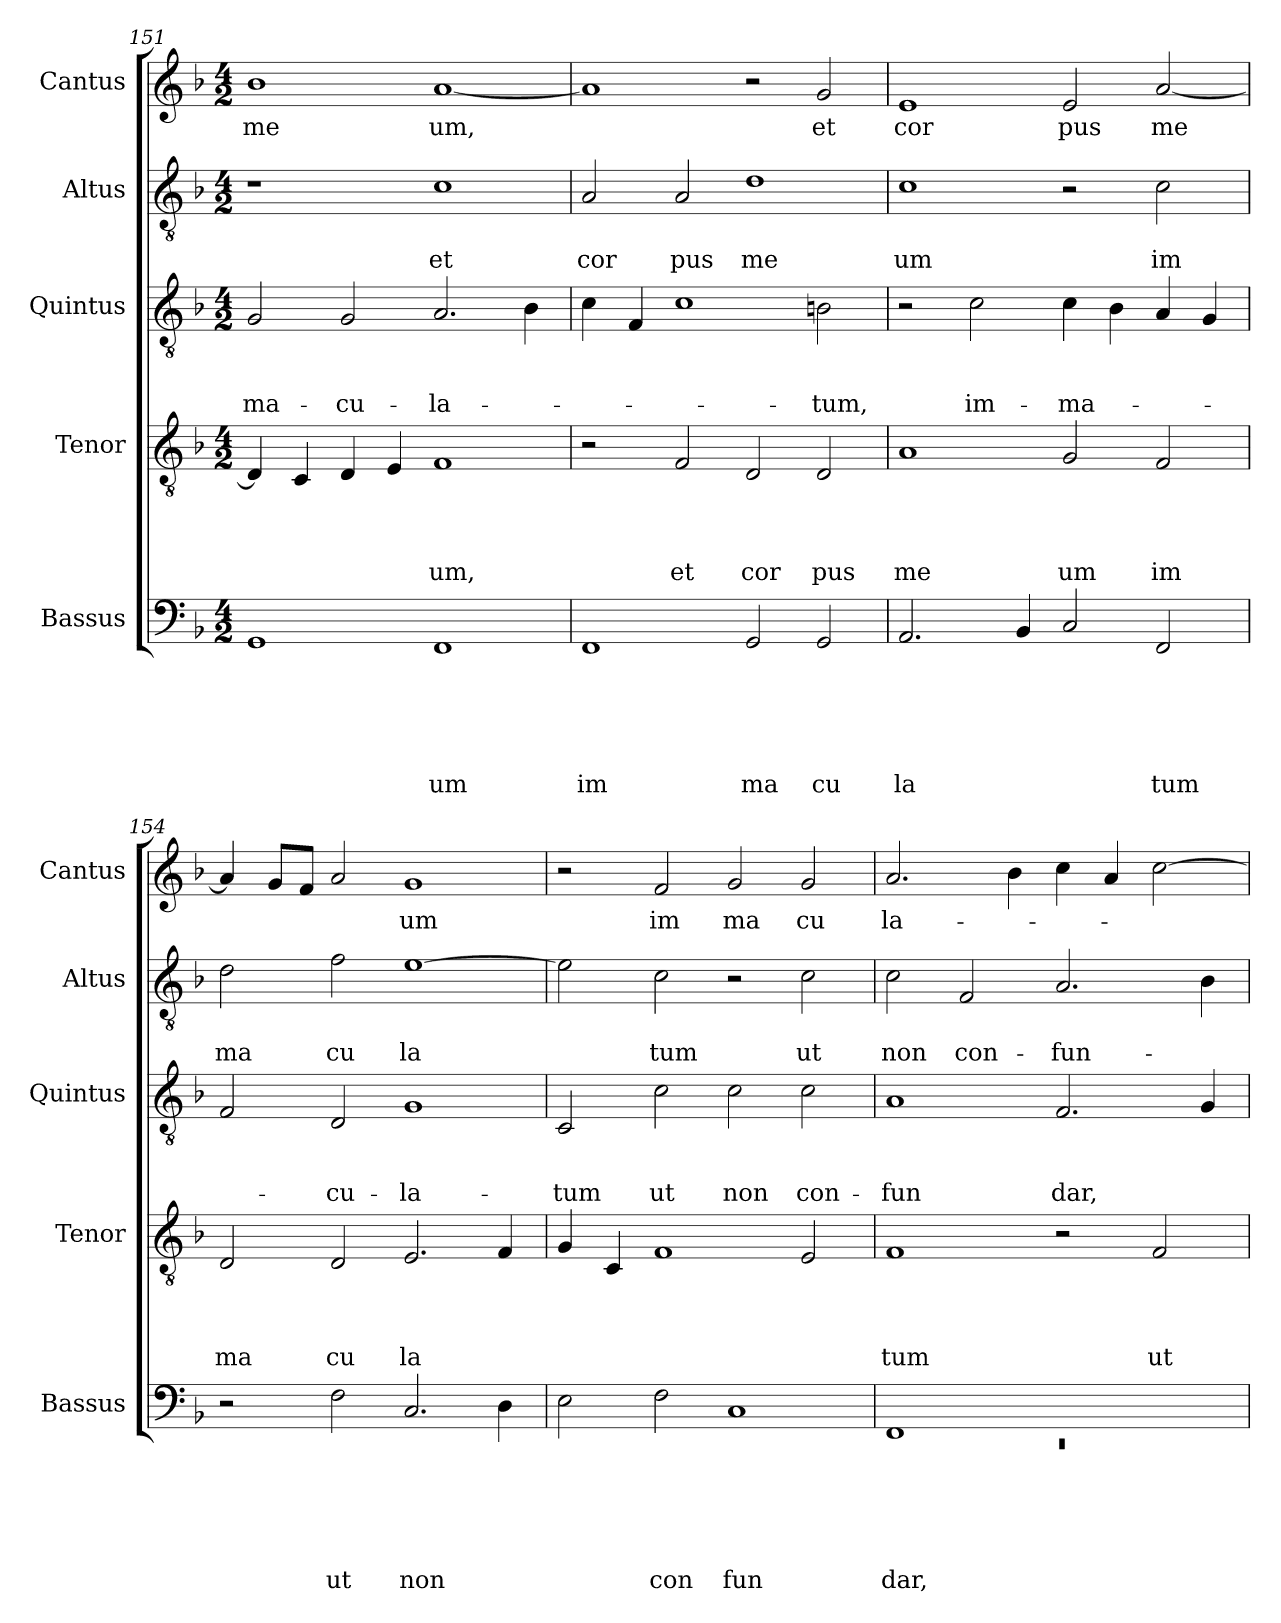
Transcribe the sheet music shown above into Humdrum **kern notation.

**kern	**text	**text	**text	**text	**text	**text	**kern	**text	**text	**text	**text	**kern	**text	**text	**text	**kern	**text	**text	**kern	**text
*part5	*part5	*part5	*part5	*part5	*part5	*part5	*part4	*part4	*part4	*part4	*part4	*part3	*part3	*part3	*part3	*part2	*part2	*part2	*part1	*part1
*staff5	*staff5	*staff5	*staff5	*staff5	*staff5	*staff5	*staff4	*staff4	*staff4	*staff4	*staff4	*staff3	*staff3	*staff3	*staff3	*staff2	*staff2	*staff2	*staff1	*staff1
*I"Bassus	*	*	*	*	*	*	*I"Tenor	*	*	*	*	*I"Quintus	*	*	*	*I"Altus	*	*	*I"Cantus	*
*I'Bassus	*	*	*	*	*	*	*I'Tenor	*	*	*	*	*I'Quintus	*	*	*	*I'Altus	*	*	*I'Cantus	*
*clefF4	*	*	*	*	*	*	*clefGv2	*	*	*	*	*clefGv2	*	*	*	*clefGv2	*	*	*clefG2	*
*k[b-]	*	*	*	*	*	*	*k[b-]	*	*	*	*	*k[b-]	*	*	*	*k[b-]	*	*	*k[b-]	*
*F:	*	*	*	*	*	*	*F:	*	*	*	*	*F:	*	*	*	*F:	*	*	*F:	*
*M4/2	*	*	*	*	*	*	*M4/2	*	*	*	*	*M4/2	*	*	*	*M4/2	*	*	*M4/2	*
=151	=151	=151	=151	=151	=151	=151	=151	=151	=151	=151	=151	=151	=151	=151	=151	=151	=151	=151	=151	=151
!	!	!	!	!	!	!	!	!	!	!	!	!	!	!	!LO:LY:b	!	!	!	!	!LO:LY:b
1GG	.	.	.	.	.	.	4D/]	.	.	.	.	2G/	.	.	-ma-	1r	.	.	1b-	me
.	.	.	.	.	.	.	4C/	.	.	.	.	.	.	.	.	.	.	.	.	.
!	!	!	!	!	!	!	!	!	!	!	!	!	!	!	!LO:LY:b	!	!	!	!	!
.	.	.	.	.	.	.	4D/	.	.	.	.	2G/	.	.	-cu-	.	.	.	.	.
.	.	.	.	.	.	.	4E/	.	.	.	.	.	.	.	.	.	.	.	.	.
!	!	!	!	!	!	!LO:LY:b	!	!	!	!	!LO:LY:b	!	!	!	!LO:LY:b	!	!	!LO:LY:b	!	!LO:LY:b
1FF	.	.	.	.	.	um	1F	.	.	.	um,	2.A/	.	.	-la-	1c	.	et	[<1a	um,
.	.	.	.	.	.	.	.	.	.	.	.	4B-\	.	.	.	.	.	.	.	.
=152	=152	=152	=152	=152	=152	=152	=152	=152	=152	=152	=152	=152	=152	=152	=152	=152	=152	=152	=152	=152
!	!	!	!	!	!	!LO:LY:b	!	!	!	!	!	!	!	!	!	!	!	!LO:LY:b	!	!
1FF	.	.	.	.	.	im	2r	.	.	.	.	4c\	.	.	.	2A/	.	cor	1a]	.
.	.	.	.	.	.	.	.	.	.	.	.	4F/	.	.	.	.	.	.	.	.
!	!	!	!	!	!	!	!	!	!	!	!LO:LY:b	!	!	!	!	!	!	!LO:LY:b	!	!
.	.	.	.	.	.	.	2F/	.	.	.	et	1c	.	.	.	2A/	.	pus	.	.
!	!	!	!	!	!	!LO:LY:b	!	!	!	!	!LO:LY:b	!	!	!	!	!	!	!LO:LY:b	!	!
2GG/	.	.	.	.	.	ma	2D/	.	.	.	cor	.	.	.	.	1d	.	me	2r	.
!	!	!	!	!	!	!LO:LY:b	!	!	!	!	!LO:LY:b	!	!	!	!LO:LY:b	!	!	!	!	!LO:LY:b
2GG/	.	.	.	.	.	cu	2D/	.	.	.	pus	2Bn\	.	.	-tum,	.	.	.	2g/	et
=153	=153	=153	=153	=153	=153	=153	=153	=153	=153	=153	=153	=153	=153	=153	=153	=153	=153	=153	=153	=153
!	!	!	!	!	!	!LO:LY:b	!	!	!	!	!LO:LY:b	!	!	!	!	!	!	!LO:LY:b	!	!LO:LY:b
2.AA/	.	.	.	.	.	la	1A	.	.	.	me	2r	.	.	.	1c	.	um	1e	cor
!	!	!	!	!	!	!	!	!	!	!	!	!	!	!	!LO:LY:b	!	!	!	!	!
.	.	.	.	.	.	.	.	.	.	.	.	2c\	.	.	im-	.	.	.	.	.
4BB-/	.	.	.	.	.	.	.	.	.	.	.	.	.	.	.	.	.	.	.	.
!	!	!	!	!	!	!	!	!	!	!	!LO:LY:b	!	!	!	!LO:LY:b	!	!	!	!	!LO:LY:b
2C/	.	.	.	.	.	.	2G/	.	.	.	um	4c\	.	.	-ma-	2r	.	.	2e/	pus
.	.	.	.	.	.	.	.	.	.	.	.	4B-\	.	.	.	.	.	.	.	.
!	!	!	!	!	!	!LO:LY:b	!	!	!	!	!LO:LY:b	!	!	!	!	!	!	!LO:LY:b	!	!LO:LY:b
2FF/	.	.	.	.	.	tum	2F/	.	.	.	im	4A/	.	.	.	2c\	.	im	[<2a/	me
.	.	.	.	.	.	.	.	.	.	.	.	4G/	.	.	.	.	.	.	.	.
=154	=154	=154	=154	=154	=154	=154	=154	=154	=154	=154	=154	=154	=154	=154	=154	=154	=154	=154	=154	=154
!	!	!	!	!	!	!	!	!	!	!	!LO:LY:b	!	!	!	!	!	!	!LO:LY:b	!	!
2r	.	.	.	.	.	.	2D/	.	.	.	ma	2F/	.	.	.	2d\	.	ma	4a/]	.
.	.	.	.	.	.	.	.	.	.	.	.	.	.	.	.	.	.	.	8g/L	.
.	.	.	.	.	.	.	.	.	.	.	.	.	.	.	.	.	.	.	8f/J	.
!	!	!	!	!	!	!LO:LY:b	!	!	!	!	!LO:LY:b	!	!	!	!LO:LY:b	!	!	!LO:LY:b	!	!
2F\	.	.	.	.	.	ut	2D/	.	.	.	cu	2D/	.	.	-cu-	2f\	.	cu	2a/	.
!	!	!	!	!	!	!LO:LY:b	!	!	!	!	!LO:LY:b	!	!	!	!LO:LY:b	!	!	!LO:LY:b	!	!LO:LY:b
2.C/	.	.	.	.	.	non	2.E/	.	.	.	la	1G	.	.	-la-	[>1e	.	la	1g	um
4D\	.	.	.	.	.	.	4F/	.	.	.	.	.	.	.	.	.	.	.	.	.
=155	=155	=155	=155	=155	=155	=155	=155	=155	=155	=155	=155	=155	=155	=155	=155	=155	=155	=155	=155	=155
!	!	!	!	!	!	!	!	!	!	!	!	!	!	!	!LO:LY:b	!	!	!	!	!
2E\	.	.	.	.	.	.	4G/	.	.	.	.	2C/	.	.	-tum	2e\]	.	.	2r	.
.	.	.	.	.	.	.	4C/	.	.	.	.	.	.	.	.	.	.	.	.	.
!	!	!	!	!	!	!LO:LY:b	!	!	!	!	!	!	!	!	!LO:LY:b	!	!	!LO:LY:b	!	!LO:LY:b
2F\	.	.	.	.	.	con	1F	.	.	.	.	2c\	.	.	ut	2c\	.	tum	2f/	im
!	!	!	!	!	!	!LO:LY:b	!	!	!	!	!	!	!	!	!LO:LY:b	!	!	!	!	!LO:LY:b
1C	.	.	.	.	.	fun	.	.	.	.	.	2c\	.	.	non	2r	.	.	2g/	ma
!	!	!	!	!	!	!	!	!	!	!	!	!	!	!	!LO:LY:b	!	!	!LO:LY:b	!	!LO:LY:b
.	.	.	.	.	.	.	2E/	.	.	.	.	2c\	.	.	con-	2c\	.	ut	2g/	cu
!!LO:LB:g=z
=156	=156	=156	=156	=156	=156	=156	=156	=156	=156	=156	=156	=156	=156	=156	=156	=156	=156	=156	=156	=156
*^	*	*	*	*	*	*	*	*	*	*	*	*	*	*	*	*	*	*	*	*
!	!LO:N:vis=1	!	!	!	!	!	!LO:LY:b	!	!	!	!	!LO:LY:b	!	!	!	!LO:LY:b	!	!	!LO:LY:b	!	!LO:LY:b
1FF	0rEE	.	.	.	.	.	dar,	1F	.	.	.	tum	1A	.	.	-fun	2c\	.	non	2.a/	la-
!	!	!	!	!	!	!	!	!	!	!	!	!	!	!	!	!	!	!	!LO:LY:b	!	!
.	.	.	.	.	.	.	.	.	.	.	.	.	.	.	.	.	2F/	.	con-	.	.
.	.	.	.	.	.	.	.	.	.	.	.	.	.	.	.	.	.	.	.	4b-\	.
!	!	!	!	!	!	!	!	!	!	!	!	!	!	!	!	!LO:LY:b	!	!	!LO:LY:b	!	!
1ryy	.	.	.	.	.	.	.	2r	.	.	.	.	2.F/	.	.	dar,	2.A/	.	-fun-	4cc\	.
.	.	.	.	.	.	.	.	.	.	.	.	.	.	.	.	.	.	.	.	4a/	.
!	!	!	!	!	!	!	!	!	!	!	!	!LO:LY:b	!	!	!	!	!	!	!	!	!
.	.	.	.	.	.	.	.	2F/	.	.	.	ut	.	.	.	.	.	.	.	[>2cc\	.
.	.	.	.	.	.	.	.	.	.	.	.	.	4G/	.	.	.	4B-\	.	.	.	.
*v	*v	*	*	*	*	*	*	*	*	*	*	*	*	*	*	*	*	*	*	*	*
=	=	=	=	=	=	=	=	=	=	=	=	=	=	=	=	=	=	=	=	=
*-	*-	*-	*-	*-	*-	*-	*-	*-	*-	*-	*-	*-	*-	*-	*-	*-	*-	*-	*-	*-
